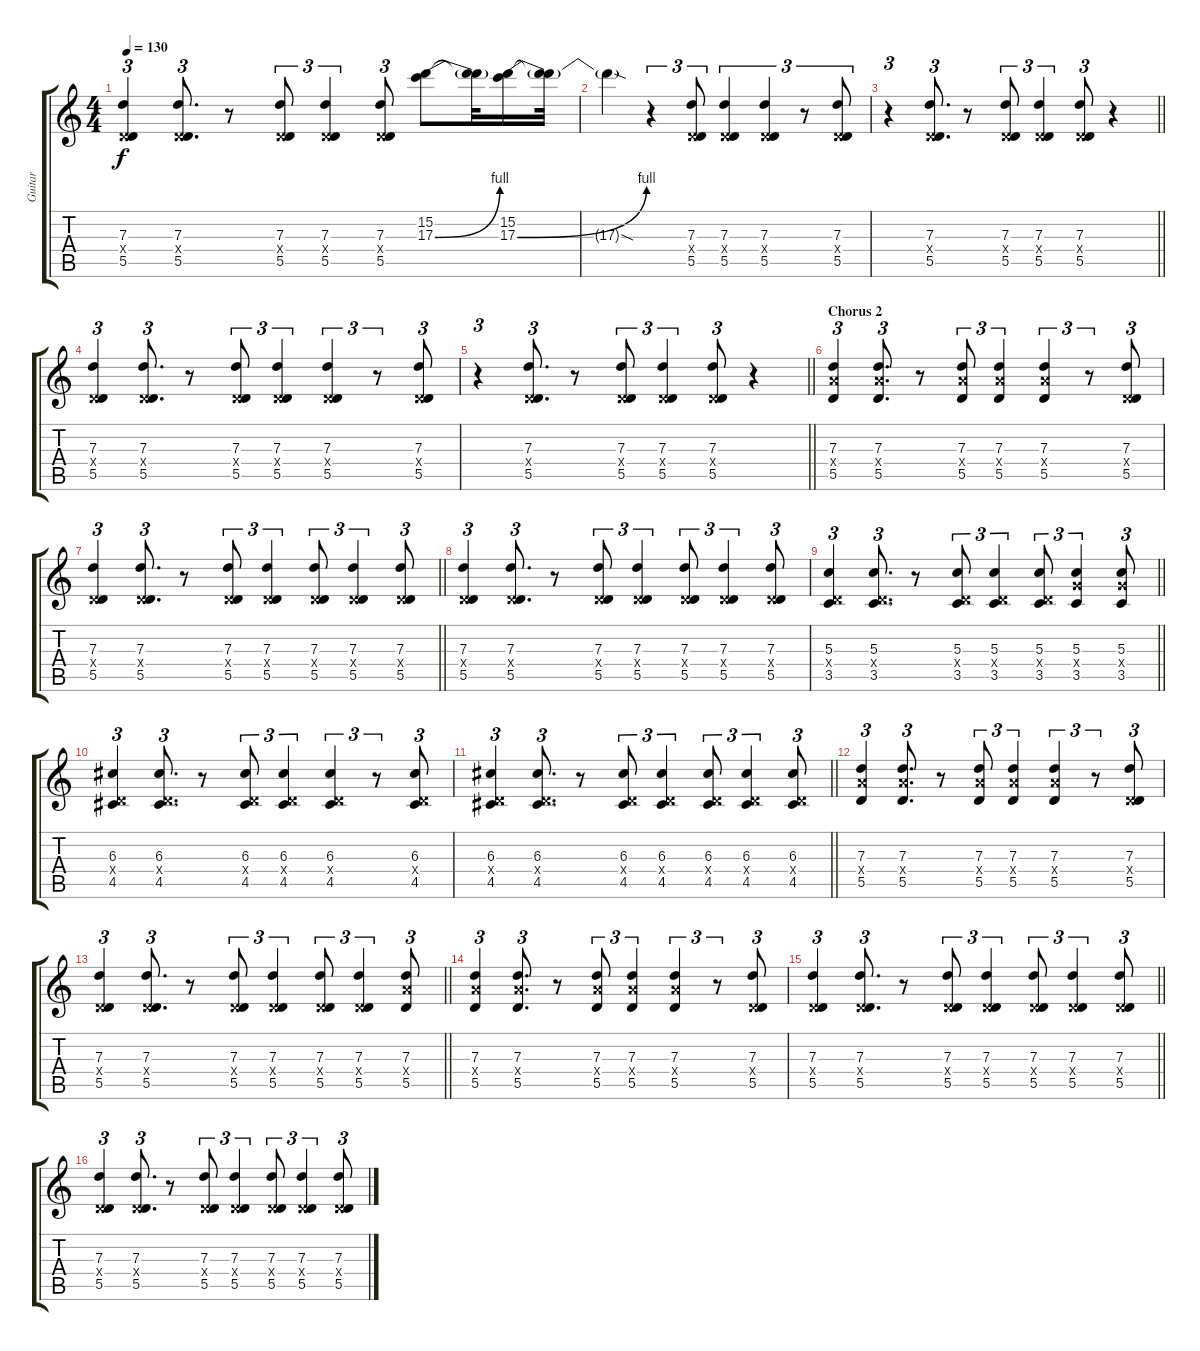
\track ("Guitar" "Guitar") {instrument distortionguitar}
\staff {score tabs}
\tuning (E4 B3 G3 D3 A2 D2) {hide}
\ts (4 4)
\tempo 130
\clef g2
\ks c
(7.3 0.4{x} 5.5).4{tu (3 2) dy f} (7.3 0.4{x} 5.5).8{d tu (3 2)} r.8 (7.3 0.4{x} 5.5).8{tu (3 2)} (7.3 0.4{x} 5.5).4{tu (3 2)} (7.3 0.4{x} 5.5).8{tu (3 2)} (15.2 17.3{be (bend 0 0 60 4)}).8 (15.2{t} 17.3{t}).32 (15.2 17.3{be (bend 0 0 60 4)}).16 (15.2{t} 17.3{t}).32 |
17.3{sod t}.4 r.4{tu (3 2)} (7.3 0.4{x} 5.5).8{tu (3 2)} (7.3 0.4{x} 5.5).4{tu (3 2)} (7.3 0.4{x} 5.5).4{tu (3 2)} r.8{tu (3 2)} (7.3 0.4{x} 5.5).8{tu (3 2)} |
\barLineRight lightlight
r.4{tu (3 2)} (7.3 0.4{x} 5.5).8{d tu (3 2)} r.8 (7.3 0.4{x} 5.5).8{tu (3 2)} (7.3 0.4{x} 5.5).4{tu (3 2)} (7.3 0.4{x} 5.5).8{tu (3 2)} r.4 |
(7.3 0.4{x} 5.5).4{tu (3 2)} (7.3 0.4{x} 5.5).8{d tu (3 2)} r.8 (7.3 0.4{x} 5.5).8{tu (3 2)} (7.3 0.4{x} 5.5).4{tu (3 2)} (7.3 0.4{x} 5.5).4{tu (3 2)} r.8{tu (3 2)} (7.3 0.4{x} 5.5).8{tu (3 2)} |
\barLineRight lightlight
r.4{tu (3 2)} (7.3 0.4{x} 5.5).8{d tu (3 2)} r.8 (7.3 0.4{x} 5.5).8{tu (3 2)} (7.3 0.4{x} 5.5).4{tu (3 2)} (7.3 0.4{x} 5.5).8{tu (3 2)} r.4 |
\section ("" "Chorus 2")
(7.3 7.4{x} 5.5).4{tu (3 2)} (7.3 7.4{x} 5.5).8{d tu (3 2)} r.8 (7.3 7.4{x} 5.5).8{tu (3 2)} (7.3 7.4{x} 5.5).4{tu (3 2)} (7.3 7.4{x} 5.5).4{tu (3 2)} r.8{tu (3 2)} (7.3 0.4{x} 5.5).8{tu (3 2)} |
\barLineRight lightlight
(7.3 0.4{x} 5.5).4{tu (3 2)} (7.3 0.4{x} 5.5).8{d tu (3 2)} r.8 (7.3 0.4{x} 5.5).8{tu (3 2)} (7.3 0.4{x} 5.5).4{tu (3 2)} (7.3 0.4{x} 5.5).8{tu (3 2)} (7.3 0.4{x} 5.5).4{tu (3 2)} (7.3 0.4{x} 5.5).8{tu (3 2)} |
(7.3 0.4{x} 5.5).4{tu (3 2)} (7.3 0.4{x} 5.5).8{d tu (3 2)} r.8 (7.3 0.4{x} 5.5).8{tu (3 2)} (7.3 0.4{x} 5.5).4{tu (3 2)} (7.3 0.4{x} 5.5).8{tu (3 2)} (7.3 0.4{x} 5.5).4{tu (3 2)} (7.3 0.4{x} 5.5).8{tu (3 2)} |
\barLineRight lightlight
(5.3 0.4{x} 3.5).4{tu (3 2)} (5.3 0.4{x} 3.5).8{d tu (3 2)} r.8 (5.3 0.4{x} 3.5).8{tu (3 2)} (5.3 0.4{x} 3.5).4{tu (3 2)} (5.3 0.4{x} 3.5).8{tu (3 2)} (5.3 5.4{x} 3.5).4{tu (3 2)} (5.3 5.4{x} 3.5).8{tu (3 2)} |
(6.3 0.4{x} 4.5).4{tu (3 2)} (6.3 0.4{x} 4.5).8{d tu (3 2)} r.8 (6.3 0.4{x} 4.5).8{tu (3 2)} (6.3 0.4{x} 4.5).4{tu (3 2)} (6.3 0.4{x} 4.5).4{tu (3 2)} r.8{tu (3 2)} (6.3 0.4{x} 4.5).8{tu (3 2)} |
\barLineRight lightlight
(6.3 0.4{x} 4.5).4{tu (3 2)} (6.3 0.4{x} 4.5).8{d tu (3 2)} r.8 (6.3 0.4{x} 4.5).8{tu (3 2)} (6.3 0.4{x} 4.5).4{tu (3 2)} (6.3 0.4{x} 4.5).8{tu (3 2)} (6.3 0.4{x} 4.5).4{tu (3 2)} (6.3 0.4{x} 4.5).8{tu (3 2)} |
(7.3 7.4{x} 5.5).4{tu (3 2)} (7.3 7.4{x} 5.5).8{d tu (3 2)} r.8 (7.3 7.4{x} 5.5).8{tu (3 2)} (7.3 7.4{x} 5.5).4{tu (3 2)} (7.3 7.4{x} 5.5).4{tu (3 2)} r.8{tu (3 2)} (7.3 0.4{x} 5.5).8{tu (3 2)} |
\barLineRight lightlight
(7.3 0.4{x} 5.5).4{tu (3 2)} (7.3 0.4{x} 5.5).8{d tu (3 2)} r.8 (7.3 0.4{x} 5.5).8{tu (3 2)} (7.3 0.4{x} 5.5).4{tu (3 2)} (7.3 0.4{x} 5.5).8{tu (3 2)} (7.3 0.4{x} 5.5).4{tu (3 2)} (7.3 7.4{x} 5.5).8{tu (3 2)} |
(7.3 7.4{x} 5.5).4{tu (3 2)} (7.3 7.4{x} 5.5).8{d tu (3 2)} r.8 (7.3 7.4{x} 5.5).8{tu (3 2)} (7.3 7.4{x} 5.5).4{tu (3 2)} (7.3 7.4{x} 5.5).4{tu (3 2)} r.8{tu (3 2)} (7.3 0.4{x} 5.5).8{tu (3 2)} |
\barLineRight lightlight
(7.3 0.4{x} 5.5).4{tu (3 2)} (7.3 0.4{x} 5.5).8{d tu (3 2)} r.8 (7.3 0.4{x} 5.5).8{tu (3 2)} (7.3 0.4{x} 5.5).4{tu (3 2)} (7.3 0.4{x} 5.5).8{tu (3 2)} (7.3 0.4{x} 5.5).4{tu (3 2)} (7.3 0.4{x} 5.5).8{tu (3 2)} |
(7.3 0.4{x} 5.5).4{tu (3 2)} (7.3 0.4{x} 5.5).8{d tu (3 2)} r.8 (7.3 0.4{x} 5.5).8{tu (3 2)} (7.3 0.4{x} 5.5).4{tu (3 2)} (7.3 0.4{x} 5.5).8{tu (3 2)} (7.3 0.4{x} 5.5).4{tu (3 2)} (7.3 0.4{x} 5.5).8{tu (3 2)}
